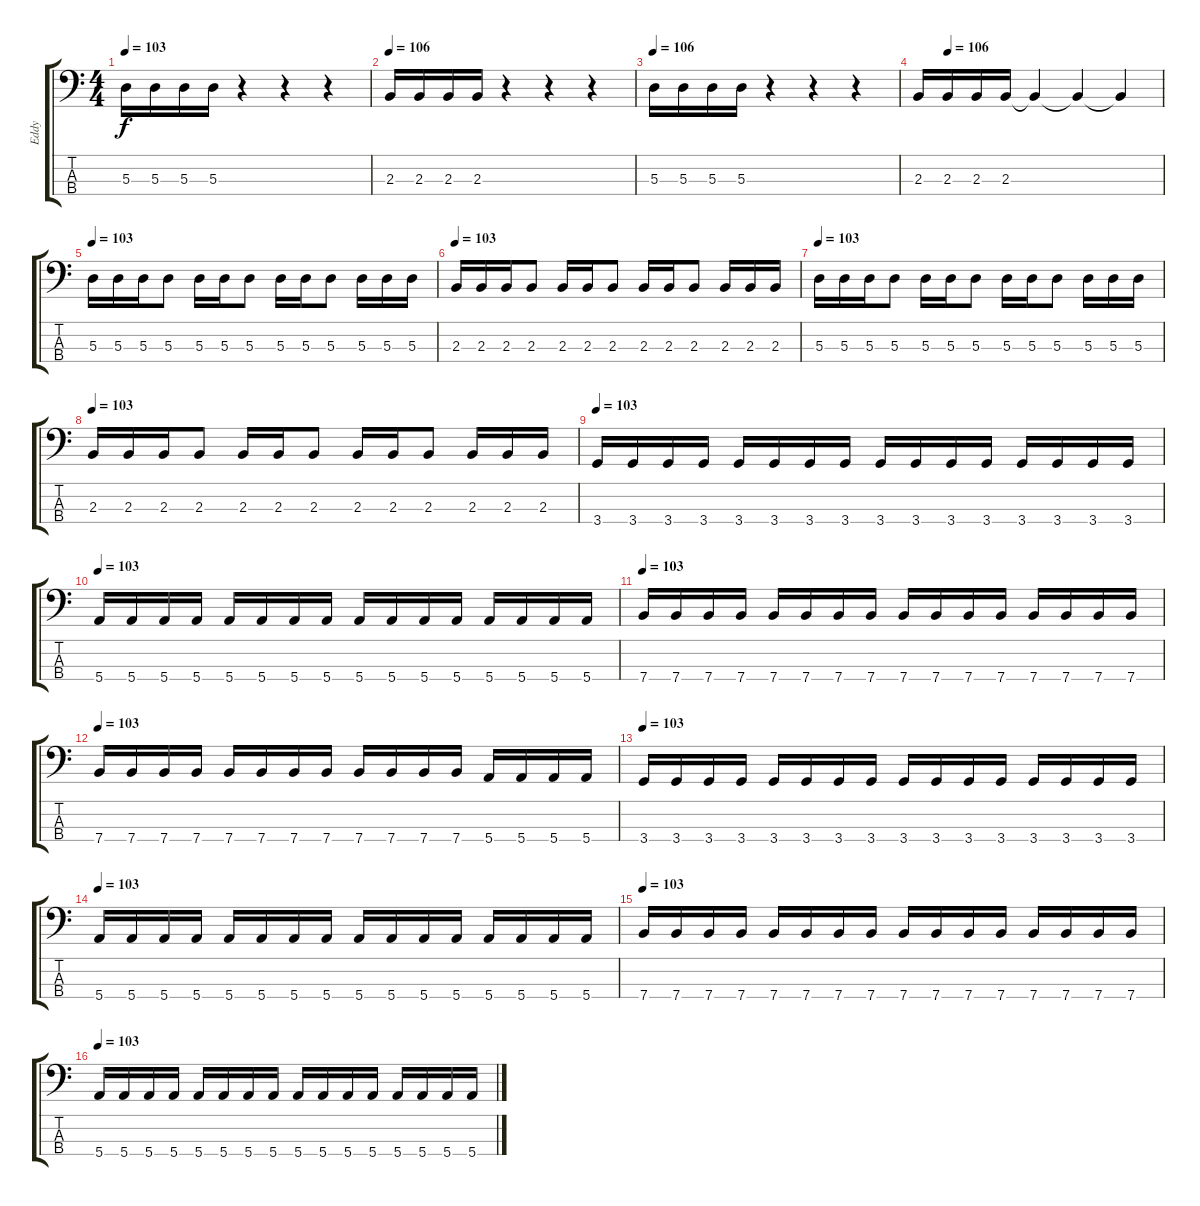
\track ("Eddy" "Eddy") {instrument electricbasspick}
\staff {score tabs}
\tuning (G2 D2 A1 E1) {hide}
\ts (4 4)
\tempo 103
\tempo 106
\tempo 103
\clef f4
\ks c
5.3.16{dy f instrument electricbasspick} 5.3.16 5.3.16 5.3.16 r.4 r.4 r.4 |
\tempo 106
2.3.16 2.3.16 2.3.16 2.3.16 r.4 r.4 r.4 |
\tempo 106
5.3.16 5.3.16 5.3.16 5.3.16 r.4 r.4 r.4 |
\tempo (106 0.125)
2.3.16 2.3.16 2.3.16 2.3.16 2.3{t}.4 2.3{t}.4 2.3{t}.4 |
\tempo 103
5.3.16 5.3.16 5.3.16 5.3.8 5.3.16 5.3.16 5.3.8 5.3.16 5.3.16 5.3.8 5.3.16 5.3.16 5.3.16 |
\tempo 103
2.3.16 2.3.16 2.3.16 2.3.8 2.3.16 2.3.16 2.3.8 2.3.16 2.3.16 2.3.8 2.3.16 2.3.16 2.3.16 |
\tempo 103
5.3.16 5.3.16 5.3.16 5.3.8 5.3.16 5.3.16 5.3.8 5.3.16 5.3.16 5.3.8 5.3.16 5.3.16 5.3.16 |
\tempo 103
2.3.16 2.3.16 2.3.16 2.3.8 2.3.16 2.3.16 2.3.8 2.3.16 2.3.16 2.3.8 2.3.16 2.3.16 2.3.16 |
\tempo 103
3.4.16 3.4.16 3.4.16 3.4.16 3.4.16 3.4.16 3.4.16 3.4.16 3.4.16 3.4.16 3.4.16 3.4.16 3.4.16 3.4.16 3.4.16 3.4.16 |
\tempo 103
5.4.16 5.4.16 5.4.16 5.4.16 5.4.16 5.4.16 5.4.16 5.4.16 5.4.16 5.4.16 5.4.16 5.4.16 5.4.16 5.4.16 5.4.16 5.4.16 |
\tempo 103
7.4.16 7.4.16 7.4.16 7.4.16 7.4.16 7.4.16 7.4.16 7.4.16 7.4.16 7.4.16 7.4.16 7.4.16 7.4.16 7.4.16 7.4.16 7.4.16 |
\tempo 103
7.4.16 7.4.16 7.4.16 7.4.16 7.4.16 7.4.16 7.4.16 7.4.16 7.4.16 7.4.16 7.4.16 7.4.16 5.4.16 5.4.16 5.4.16 5.4.16 |
\tempo 103
3.4.16 3.4.16 3.4.16 3.4.16 3.4.16 3.4.16 3.4.16 3.4.16 3.4.16 3.4.16 3.4.16 3.4.16 3.4.16 3.4.16 3.4.16 3.4.16 |
\tempo 103
5.4.16 5.4.16 5.4.16 5.4.16 5.4.16 5.4.16 5.4.16 5.4.16 5.4.16 5.4.16 5.4.16 5.4.16 5.4.16 5.4.16 5.4.16 5.4.16 |
\tempo 103
7.4.16 7.4.16 7.4.16 7.4.16 7.4.16 7.4.16 7.4.16 7.4.16 7.4.16 7.4.16 7.4.16 7.4.16 7.4.16 7.4.16 7.4.16 7.4.16 |
\tempo 103
5.4.16 5.4.16 5.4.16 5.4.16 5.4.16 5.4.16 5.4.16 5.4.16 5.4.16 5.4.16 5.4.16 5.4.16 5.4.16 5.4.16 5.4.16 5.4.16
